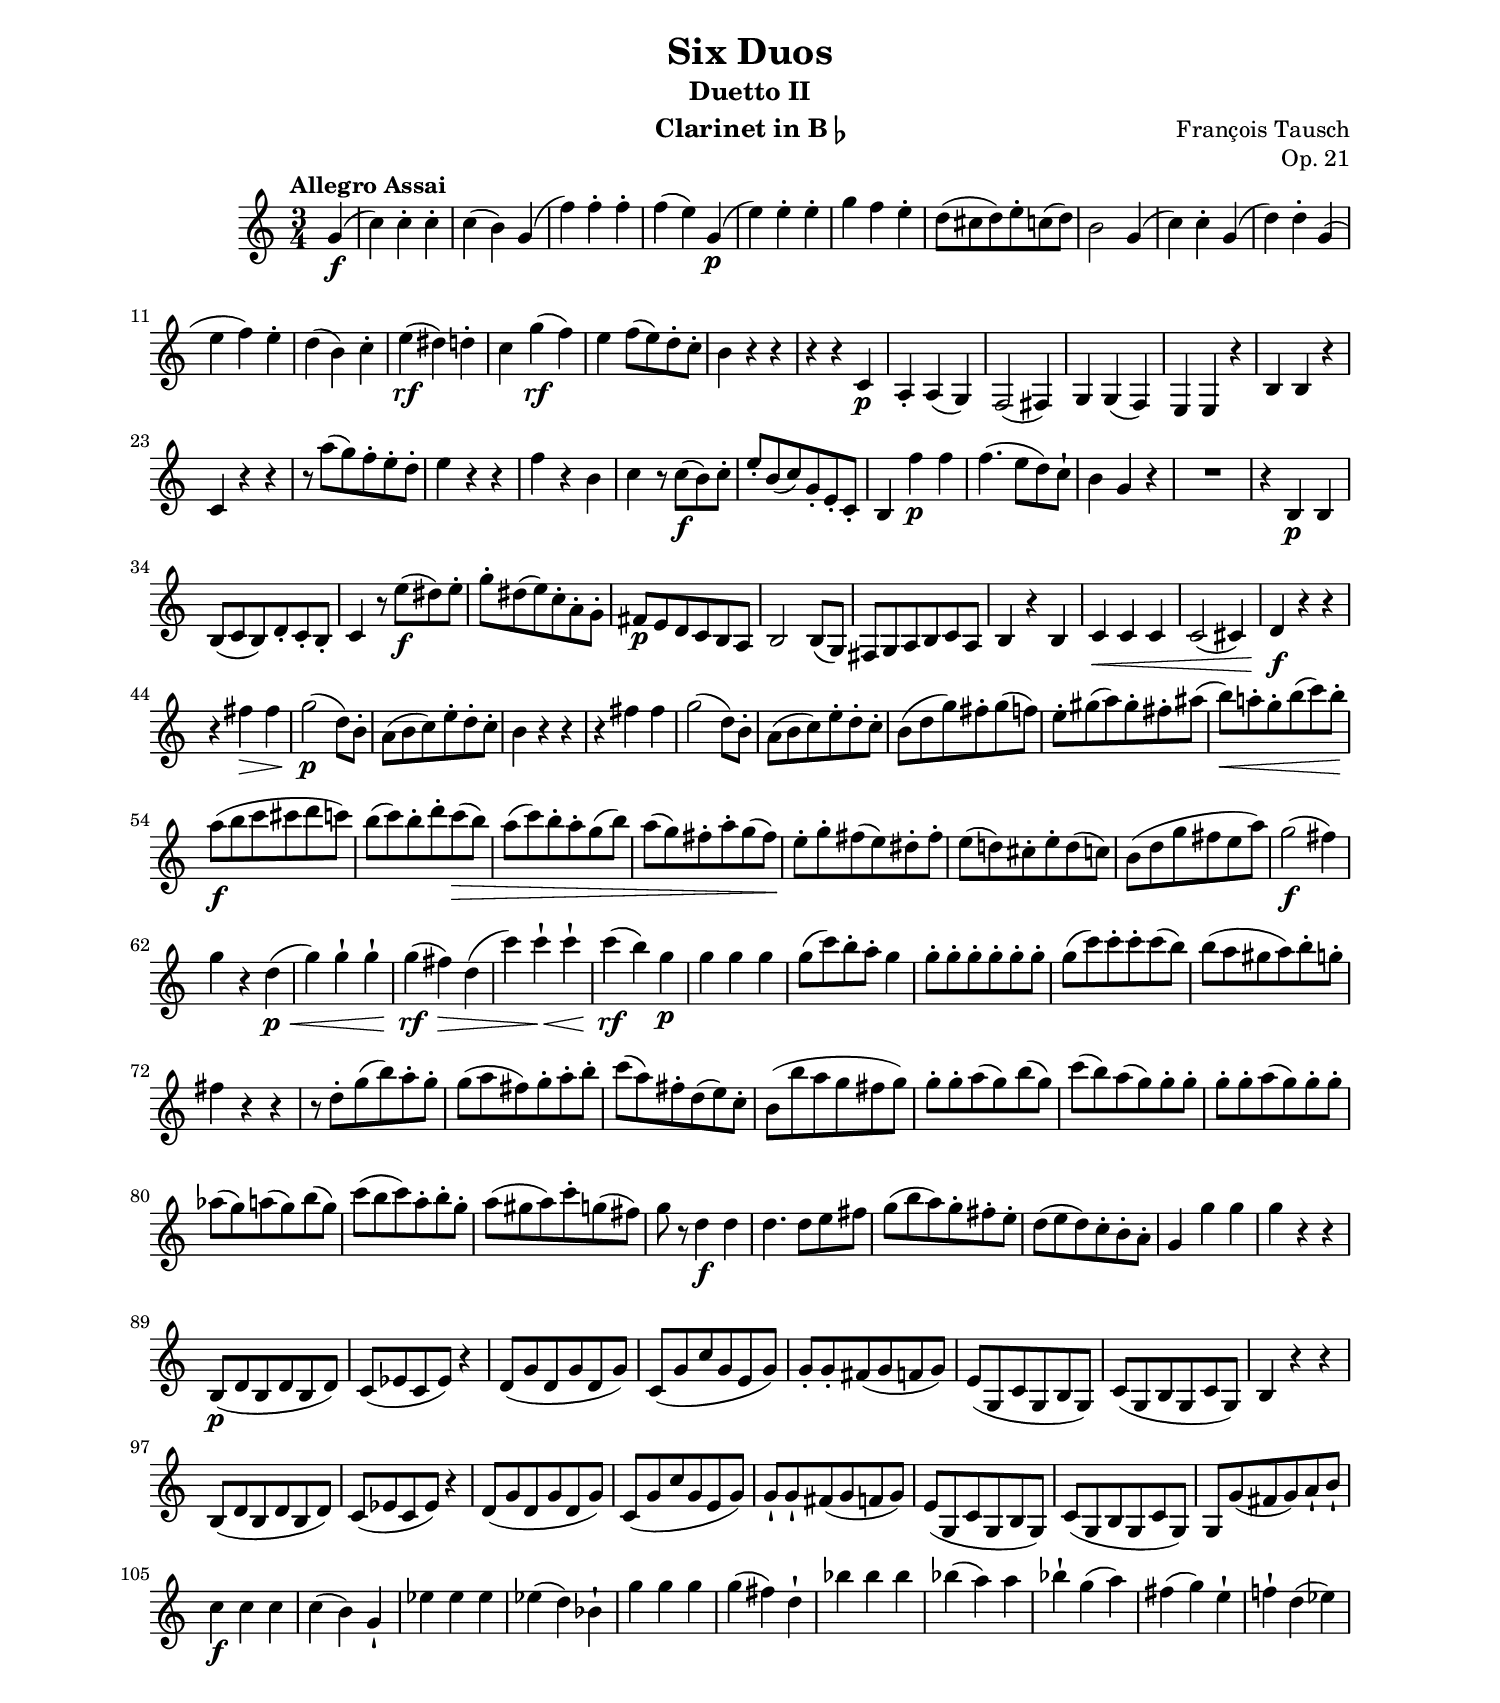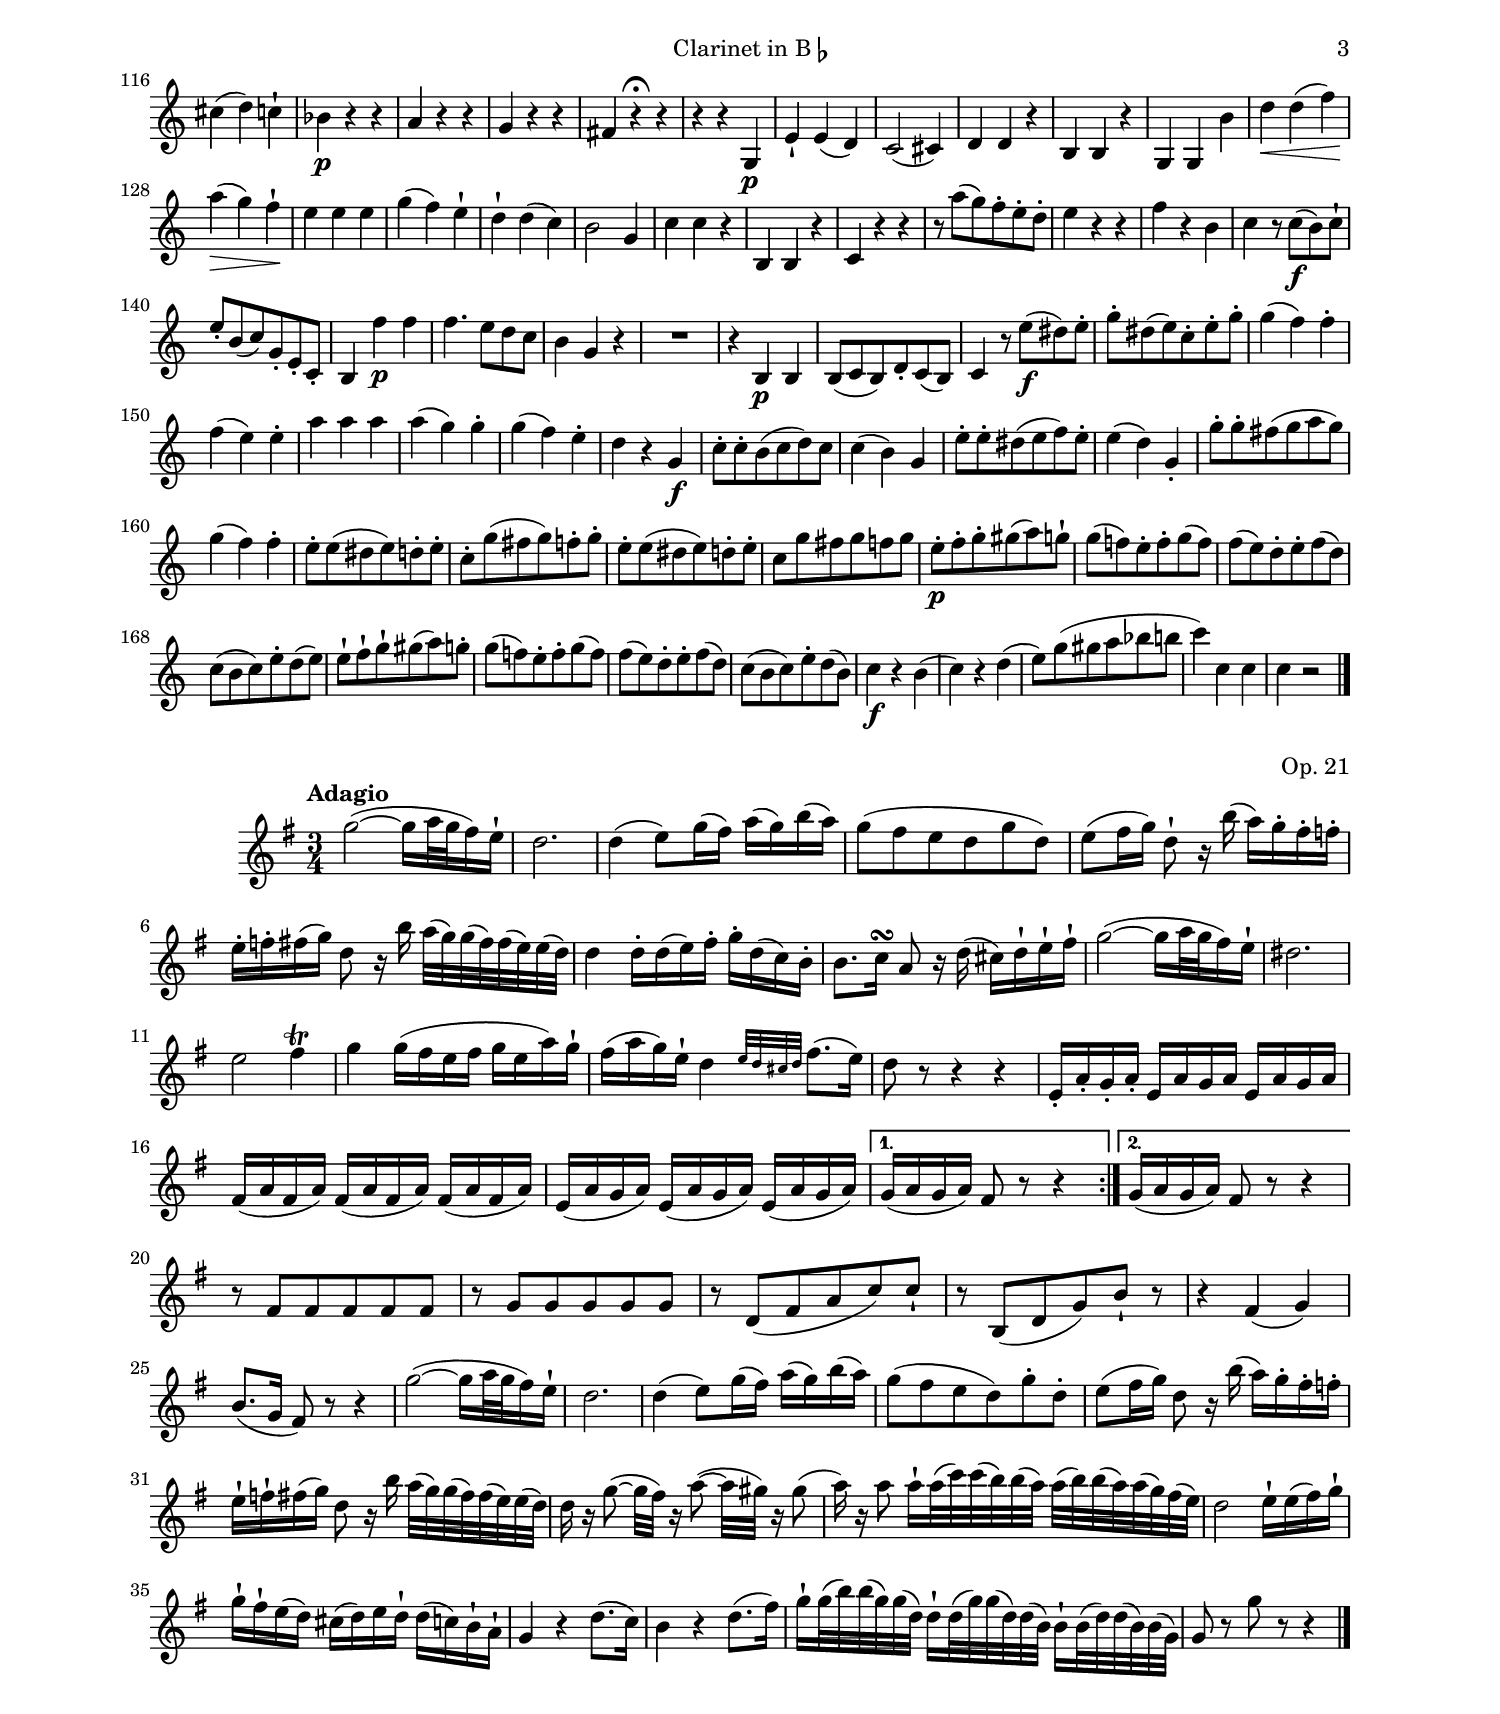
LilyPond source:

\version "2.19.64"
\pointAndClickOff

\include "../defs.ly"
TwoOneClarinet = \relative g' {
    \transposition bes
    \clef "treble"
    \key c \major
    \time 3/4
    \partial 4
    \tempo "Allegro Assai" 2.=68
    g4 \f ( | % 1
    c4 ) c4 -. c4 -. | % 2
    c4 ( b4 ) g4 ( | % 3
    f'4 ) f4 -. f4 -. | % 4
    f4 ( e4 ) g,4 \p ( | % 5
    e'4 ) e4 -. e4 -. | % 6
    g4 f4 e4 -. | % 7
    d8 ( cis8 d8 ) e8 -. c8 ( d8 ) | % 8
    b2 g4 ( | % 9
    c4 ) c4 -. g4 ( | \barNumberCheck #10
    d'4 ) d4 -. g,4 ( | % 11
    e'4 f4 ) e4 -. | % 12
    d4 ( b4 ) c4 -. | % 13
    e4 \rf ( dis4 ) d4 -. | % 14
    c4 g'4 \rf ( f4 ) | % 15
    e4 f8 ( e8 ) d8 -. c8 -. | % 16
    b4 r4 r4 | % 17
    r4 r4 c,4 \p | % 18
    a4 -. a4 ( g4 ) | % 19
    f2 ( fis4 ) | \barNumberCheck #20
    g4 g4 ( f4 ) | % 21
    e4 e4 r4 | % 22
    b'4 b4 r4 | % 23
    c4 r4 r4 | % 24
    r8 a''8 ( g8 ) f8 -. e8 -. d8 -. | % 25
    e4 r4 r4 | % 26
    f4 r4 b,4 | % 27
    c4 r8 c8 \f ( b8 ) c8 -. | % 28
    e8 -. b8 ( c8 ) g8 -. e8 -. c8 -. | % 29
    b4 f''4 \p f4 | \barNumberCheck #30
    f4. ( e8 d8 ) c8 -! | % 31
    b4 g4 r4 | % 32
    R2. | % 33
    r4 b,4 \p b4 | % 34
    b8 ( c8 b8 ) d8 -. c8 -. b8 -. | % 35
    c4 r8 e'8 \f ( dis8 ) e8 -. | % 36
    g8 -. dis8 ( e8 ) c8 -. a8 -. g8 -. | % 37
    fis8 \p e8 d8 c8 b8 a8 | % 38
    b2 b8 ( g8 ) | % 39
    fis8 g8 a8 b8 c8 a8 | \barNumberCheck #40
    b4 r4 b4 | % 41
    c4 \< c4 c4 | % 42
    c2 ( cis4 ) | % 43
    d4 \f r4 r4 | % 44
    r4 fis'4 \> fis4 | % 45
    g2 \p ( d8 ) b8 -. | % 46
    a8 ( b8 c8 ) e8 -. d8 -. c8 -. | % 47
    b4 r4 r4 | % 48
    r4 fis'4 fis4 | % 49
    g2 ( d8 ) b8 -. | \barNumberCheck #50
    a8 ( b8 c8 ) e8 -. d8 -. c8 -. | % 51
    b8 ( d8 g8 ) fis8 -. g8 ( f8 ) | % 52
    e8 -. gis8 ( a8 ) gis8 -. fis8 -. ais8 ( | % 53
    b8 ) \< a!8 -. g8 -. b8 ( c8 ) b8 -. | % 54
    a8 \f ( b8 c8 cis8 d8 c8 ) | % 55
    b8 ( c8 ) b8 -. d8 -. c8 \> ( b8 ) | % 56
    a8 ( c8 ) b8 -. a8 -. g8 ( b8 ) | % 57
    a8 ( g8 ) fis8 -. a8 -. g8 ( fis8 ) \! | % 58
    e8 -. g8 -. fis8 ( e8 ) dis8 -. fis8 -. | % 59
    e8 ( d!8 ) cis8 -. e8 -. d8 ( c8 ) | \barNumberCheck #60
    b8 ( d8 g8 fis8 e8 a8 ) | % 61
    g2 \f ( fis4 ) | % 62
    g4 r4 d4 \p \< ( | % 63
    g4  ) g4 -!  g4 -! | % 64
    g4 \rf ( fis4 ) \> d4 ( | % 65
    c'4 ) c4 -! \< c4 -! | % 66
    c4 \rf ( b4 ) g4 \p | % 67
    g4 g4 g4 | % 68
    g8 ( c8 ) b8 -. a8 -. g4 | % 69
    g8 -. g8 -. g8 -. g8 -. g8 -. g8 -. | \barNumberCheck #70
    g8 ( c8 ) c8 -. c8 -. c8 ( b8 ) | % 71
    b8 ( a8 gis8 a8 ) b8 -. g8 -. | % 72
    fis4 r4 r4 | % 73
    r8 d8 -. g8 ( b8 ) a8 -. g8 -. | % 74
    g8 ( a8 fis8 ) g8 -. a8 -. b8 -. | % 75
    c8 ( a8 ) fis8 -. d8 ( e8 ) c8 -. | % 76
    b8 ( b'8 a8 g8 fis8 g8 ) | % 77
    g8 -. g8 -. a8 ( g8 ) b8 ( g8 ) | % 78
    c8 ( b8 ) a8 ( g8 ) g8 -. g8 -. | % 79
    g8 -. g8 -. a8 ( g8 ) g8 -. g8 -. | \barNumberCheck #80
    as8 ( g8 ) a8 ( g8 ) b8 ( g8 ) | % 81
    c8 ( b8 c8 ) a8 -. b8 -. g8 -. | % 82
    a8 ( gis8 a8 ) c8 -. g8 ( fis8 ) | % 83
    g8 r8 d4 \f d4 | % 84
    d4. d8 e8 fis8 | % 85
    g8 ( b8 a8 ) g8 -. fis8 -. e8 -. | % 86
    d8 ( e8 d8 ) c8 -. b8 -. a8 -. | % 87
    g4 g'4 g4 | % 88
    g4 r4 r4 | % 89
    b,,8 \p ( d8 b8 d8 b8 d8 ) | \barNumberCheck #90
    c8 ( es8 c8 es8 ) r4 | % 91
    d8 ( g8 d8 g8 d8 g8 ) | % 92
    c,8 ( g'8 c8 g8 e8 g8 ) | % 93
    g8 -. g8 -. fis8 ( g8 f8 g8 ) | % 94
    e8 ( g,8 c8 g8 b8 g8 ) | % 95
    c8 ( g8 b8 g8 c8 g8 ) | % 96
    b4 r4 r4 | % 97
    b8 ( d8 b8 d8 b8 d8 ) | % 98
    c8 ( es8 c8 es8 ) r4 | % 99
    d8 ( g8 d8 g8 d8 g8 ) | \barNumberCheck #100
    c,8 ( g'8 c8 g8 e8 g8 ) | % 101
    g8 -! g8 -! fis8 ( g8 f8 g8 ) | % 102
    e8 ( g,8 c8 g8 b8 g8 ) | % 103
    c8 ( g8 b8 g8 c8 g8 ) | % 104
    g8 g'8 ( fis8 g8 ) a8 -! b8 -! | % 105
    c4 \f c4 c4 | % 106
    c4 ( b4 ) g4 -! | % 107
    es'4 es4 es4 | % 108
    es4 ( d4 ) bes4 -! | % 109
    g'4 g4 g4 | \barNumberCheck #110
    g4 ( fis4 ) d4 -! | % 111
    bes'4 bes4 bes4 | % 112
    bes4 ( a4 ) a4 | % 113
    bes4 -! g4 ( a4 ) | % 114
    fis4 ( g4 ) e4 -! | % 115
    f!4 -! d4 ( es4 ) | % 116
    cis4 ( d4 ) c4 -! | % 117
    bes4 \p r4 r4 | % 118
    a4 r4 r4 | % 119
    g4 r4 r4 | \barNumberCheck #120
    fis4 r4 ^\fermata r4 | % 121
    r4 r4 g,4 \p | % 122
    e'4 -! e4 ( d4 ) | % 123
    c2 ( cis4 ) | % 124
    d4 d4 r4 | % 125
    b4 b4 r4 | % 126
    g4 g4 b'4 | % 127
    d4 \< d4 ( f4 ) | % 128
    a4 \> ( g4 ) f4 -! \! | % 129
    e4 e4 e4 | \barNumberCheck #130
    g4 ( f4 ) e4 -! | % 131
    d4 -! d4 ( c4 ) | % 132
    b2 g4 | % 133
    c4 c4 r4 | % 134
    b,4 b4 r4 | % 135
    c4 r4 r4 | % 136
    r8 a''8 ( g8 ) f8 -. e8 -. d8 -. | % 137
    e4 r4 r4 | % 138
    f4 r4 b,4 | % 139
    c4 r8 c8 \f ( b8 ) c8 -! | \barNumberCheck #140
    e8 -. b8 ( c8 ) g8 -. e8 -. c8 -. | % 141
    b4 f''4 \p f4 | % 142
    f4. e8 d8 c8 | % 143
    b4 g4 r4 | % 144
    R2. | % 145
    r4 b,4 \p b4 | % 146
    b8 ( c8 b8 ) d8 -. c8 ( b8 ) | % 147
    c4 r8 e'8 \f ( dis8 ) e8 -. | % 148
    g8 -. dis8 ( e8 ) c8 -. e8 -. g8 -. | % 149
    g4 ( f4 ) f4 -. | \barNumberCheck #150
    f4 ( e4 ) e4 -. | % 151
    a4 a4 a4 | % 152
    a4 ( g4 ) g4 -. | % 153
    g4 ( f4 ) e4 -. | % 154
    d4 r4 g,4 \f | % 155
    c8 -. c8 -. b8 ( c8 d8 ) c8 | % 156
    c4 ( b4 ) g4 | % 157
    e'8 -. e8 -. dis8 ( e8 f8 ) e8 -. | % 158
    e4 ( d4 ) g,4 -. | % 159
    g'8 -. g8 -. fis8 ( g8 a8 g8 ) | \barNumberCheck #160
    g4 ( f4 ) f4 -. | % 161
    e8 -. e8 ( dis8 e8 ) d8 -. e8 -. | % 162
    c8 -. g'8 ( fis8 g8 ) f8 -. g8 -. | % 163
    e8 -. e8 ( dis8 e8 ) d8 -. e8 -. | % 164
    c8 g'8 fis8 g8 f8 g8 | % 165
    e8 -. \p f8 -. g8 -. gis8 ( a8 ) g8 -! | % 166
    g8 ( f!8 ) e8 -. f8 -. g8 ( f8 ) | % 167
    f8 ( e8 ) d8 -. e8 -. f8 ( d8 ) | % 168
    c8 ( b8 c8 ) e8 -. d8 ( e8 ) | % 169
    e8 -! f8 -! g8 -! gis8 ( a8 ) g8 -. | \barNumberCheck #170
    g8 ( f!8 ) e8 -. f8 -. g8 ( f8 ) | % 171
    f8 ( e8 ) d8 -. e8 -. f8 ( d8 ) | % 172
    c8 ( b8 c8 ) e8 -. d8 ( b8 ) | % 173
    c4 \f r4 b4 ( | % 174
    c4 ) r4 d4 ( | % 175
    e8 ) g8 ( gis8 a8 bes8 b8 | % 176
    c4 ) c,4 c4 | % 177
    c4 r2 \bar "|."
    }

TwoTwoClarinet = \relative g'' {
    \repeat volta 2 {
        \transposition bes
        \clef "treble"
        \key g \major
        \time 3/4 
        \tempo "Adagio" 4=48 | % 1
        g2 ( ~ g16 a32 g32 fis16 ) e16 -! | % 2
        d2. | % 3
        d4 ( e8 ) g16 ( fis16 ) a16 ( g16 ) b16 ( a16 ) | % 4
        g8 ( fis8 e8 d8 g8 d8 ) | % 5
        e8 ( fis16 g16 ) d8 -! r16 b'16 ( a16 ) g16 -. fis16 -. f16 -. | % 6
        e16 -. f16 -. fis16 ( g16 ) d8 r16 b'16 a32 ( g32 ) g32 ( fis32
        ) fis32 ( e32 ) e32 ( d32 ) | % 7
        d4 d16 -. d16 ( e16 ) fis16 -. g16 -. d16 ( c16 ) b16 -. | % 8
        b8. c16 \turn a8 r16 d16 ( cis16 ) d16 -! e16 -! fis16 -! | % 9
        g2 ( ~ g16 a32 g32 fis16 ) e16 -! | \barNumberCheck #10
        dis2. | % 11
        e2 fis4 \trill | % 12
        g4 g16 ( fis16 e16 fis16 g16 e16 a16 ) g16 -! | % 13
        fis16 ( a16 g16 ) e16 -! d4 \grace { e32 d32 cis32 d32 } fis8. (
        e16 ) | % 14
        d8 r8 r4 r4 | % 15
        e,16 -. a16 -. g16 -. a16 -. e16 a16 g16 a16 e16 a16 g16 a16 | % 16
        fis16 ( a16 fis16 a16 ) fis16 ( a16 fis16 a16 ) fis16 ( a16 fis16
        a16 ) | % 17
        e16 ( a16 g16 a16 ) e16 ( a16 g16 a16 ) e16 ( a16 g16 a16 ) }
    \alternative { {
            | % 18
            g16 ( a16 g16 a16 ) fis8 r8 r4 }
        {
            | % 19
            g16 ( a16 g16 a16 ) fis8 r8 r4 }
        } | \barNumberCheck #20
    r8 fis8 fis8 fis8 fis8 fis8 | % 21
    r8 g8 g8 g8 g8 g8 | % 22
    r8 d8 ( fis8 a8 c8 ) c8 -! | % 23
    r8 b,8 ( d8 g8 ) b8 -! r8 | % 24
    r4 fis4 ( g4 ) | % 25
    b8. ( g16 fis8 ) r8 r4 | % 26
    g'2 ( ~ g16 a32 g32 fis16 ) e16 -! | % 27
    d2. | % 28
    d4 ( e8 ) g16 ( fis16 ) a16 ( g16 ) b16 ( a16 ) | % 29
    g8 ( fis8 e8 d8 ) g8 -. d8 -. | \barNumberCheck #30
    e8 ( fis16 g16 ) d8 r16 b'16 ( a16 ) g16 -. fis16 -. f16 -. | % 31
    e16 -! f16 -! fis16 ( g16 ) d8 r16 b'16 a32 ( g32 ) g32 ( fis32 )
    fis32 ( e32 ) e32 ( d32 ) | % 32
    d16 r16 g8 ( ~ g32 fis32 ) r16 a8 ( ~ a32 gis32 ) r16 gis8 ( | % 33
    a16 ) r16 a8 a16 -! a32 ( c32 ) c32 ( b32 ) b32 ( a32 ) a32 ( b32 )
    b32 ( a32 ) a32 ( g32 ) fis32 ( e32 ) | % 34
    d2 e16 -! e16 ( fis16 ) g16 -! | % 35
    g16 -! fis16 -! e16 ( d16 ) cis16 ( d16 ) e16 d16 -! d16 ( c16 ) b16
    -! a16 -! | % 36
    g4 r4 d'8. ( c16 ) | % 37
    b4 r4 d8. ( fis16 ) | % 38
    g16 -! g32 ( b32 ) b32 ( g32 ) g32 ( d32 ) d16 -! d32 ( g32 ) g32 (
    d32 ) d32 ( b32 ) b16 -! b32 ( d32 ) d32 ( b32 ) b32 ( g32 ) | % 39
    g8 r8 g'8 r8 r4 \bar "|."
}


\header {
  title =  "Six Duos"
  composer = "François Tausch"
  opus = "Op. 21"
  instrument = \markup { "Clarinet in B" \flat }
}

\paper {
  paper-width = 10\in
  paper-height = 13\in
  top-margin = 1.0\in
  bottom-margin = 1.0\in
  left-margin = 1.0\in
  right-margin = 1.0\in
  page-breaking = #ly:page-turn-breaking
  first-page-number = 2
}

\bookpart {
  \header {
    subtitle = "Duetto II"
  }

  \score {
    \keepWithTag #'(withCue edited)
    \removeWithTag #'orig
    <<
      \new Staff
        <<
          \context Staff <<
            \set Score.tempoHideNote = ##t
            \context Voice { \TwoOneClarinet }
          >>
        >>
    >>
    \layout {}
  }

  \score {
    \keepWithTag #'(withCue edited)
    \removeWithTag #'orig
    <<
      \new Staff
        <<
          \context Staff <<
            \set Score.tempoHideNote = ##t
            \context Voice { \TwoTwoClarinet }
          >>
        >>
    >>
    \layout {}
  }
}